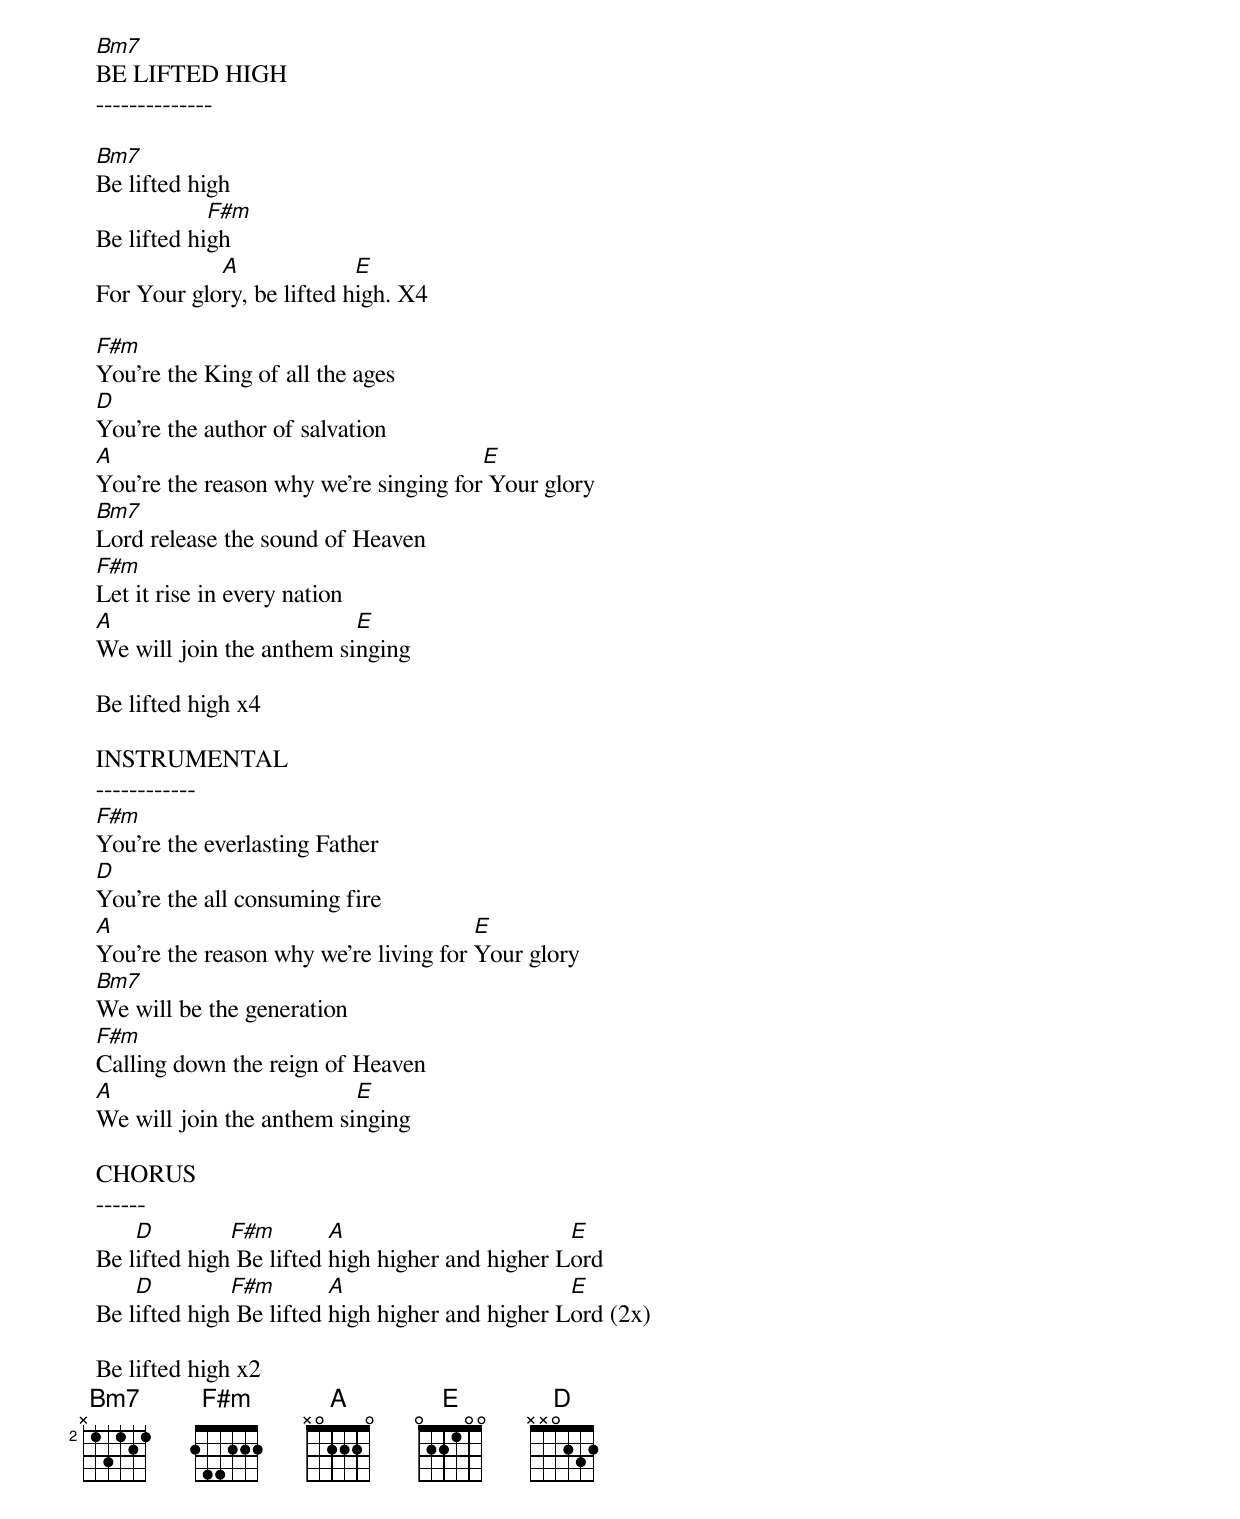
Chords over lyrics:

  Bm7
  BE LIFTED HIGH
  --------------

  Bm7
  Be lifted high
              F#m
  Be lifted high
              A              E
  For Your glory, be lifted high. X4

  F#m
  You're the King of all the ages
  D
  You're the author of salvation
  A                                      E
  You're the reason why we're singing for Your glory
  Bm7
  Lord release the sound of Heaven
  F#m
  Let it rise in every nation
  A                         E
  We will join the anthem singing

  Be lifted high x4

  INSTRUMENTAL
  ------------
  F#m
  You're the everlasting Father
  D
  You're the all consuming fire
  A                                      E
  You're the reason why we're living for Your glory
  Bm7
  We will be the generation
  F#m
  Calling down the reign of Heaven
  A                         E
  We will join the anthem singing

  CHORUS
  ------
      D         F#m        A                       E
  Be lifted high Be lifted high higher and higher Lord
      D         F#m        A                       E
  Be lifted high Be lifted high higher and higher Lord (2x)

  Be lifted high x2
